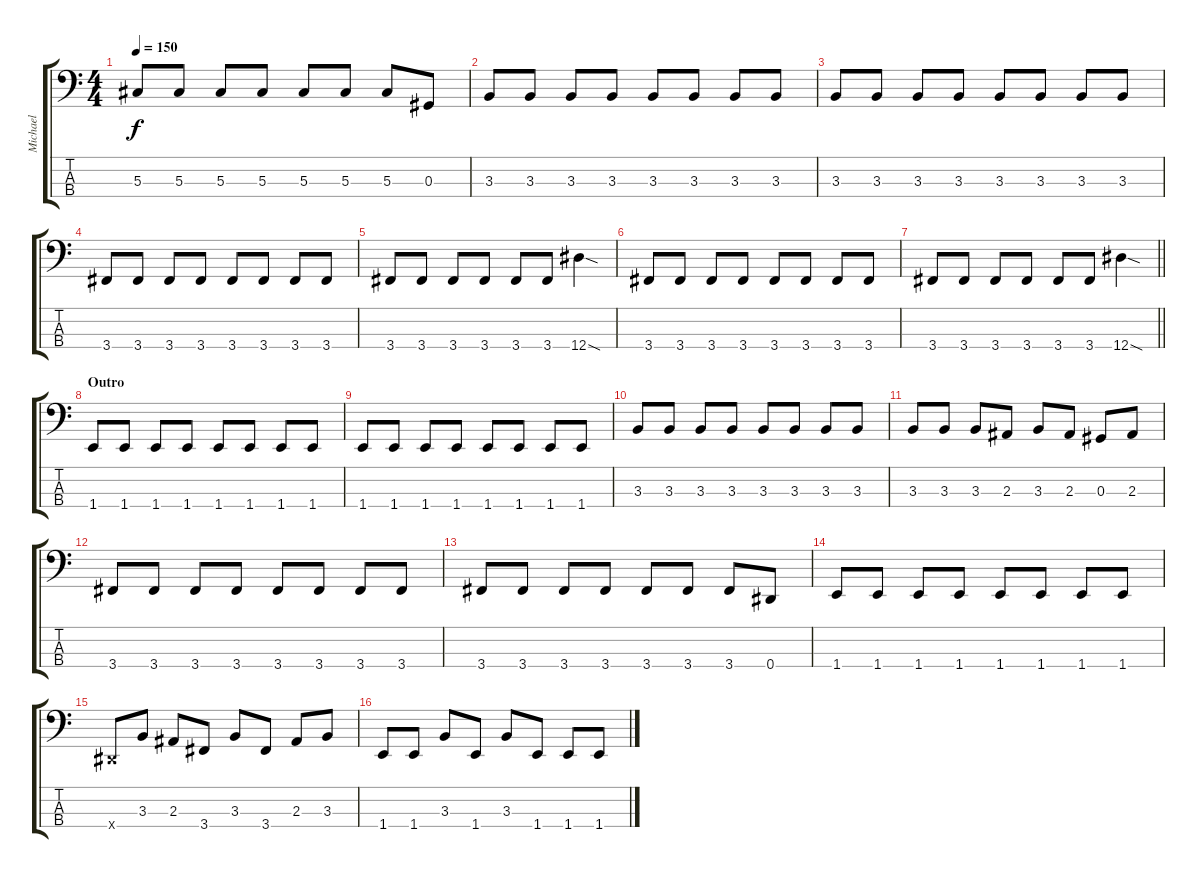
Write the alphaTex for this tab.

\track ("Michael" "Michael") {instrument electricbassfinger}
\staff {score tabs}
\tuning (Gb2 Db2 Ab1 Eb1) {hide}
\ts (4 4)
\tempo 150
\clef f4
\ks c
5.3.8{dy f} 5.3.8 5.3.8 5.3.8 5.3.8 5.3.8 5.3.8 0.3.8 |
3.3.8 3.3.8 3.3.8 3.3.8 3.3.8 3.3.8 3.3.8 3.3.8 |
3.3.8 3.3.8 3.3.8 3.3.8 3.3.8 3.3.8 3.3.8 3.3.8 |
3.4.8 3.4.8 3.4.8 3.4.8 3.4.8 3.4.8 3.4.8 3.4.8 |
3.4.8 3.4.8 3.4.8 3.4.8 3.4.8 3.4.8 12.4{sod}.4 |
3.4.8 3.4.8 3.4.8 3.4.8 3.4.8 3.4.8 3.4.8 3.4.8 |
\barLineRight lightlight
3.4.8 3.4.8 3.4.8 3.4.8 3.4.8 3.4.8 12.4{sod}.4 |
\section ("" "Outro")
1.4.8 1.4.8 1.4.8 1.4.8 1.4.8 1.4.8 1.4.8 1.4.8 |
1.4.8 1.4.8 1.4.8 1.4.8 1.4.8 1.4.8 1.4.8 1.4.8 |
3.3.8 3.3.8 3.3.8 3.3.8 3.3.8 3.3.8 3.3.8 3.3.8 |
3.3.8 3.3.8 3.3.8 2.3.8 3.3.8 2.3.8 0.3.8 2.3.8 |
3.4.8 3.4.8 3.4.8 3.4.8 3.4.8 3.4.8 3.4.8 3.4.8 |
3.4.8 3.4.8 3.4.8 3.4.8 3.4.8 3.4.8 3.4.8 0.4.8 |
1.4.8 1.4.8 1.4.8 1.4.8 1.4.8 1.4.8 1.4.8 1.4.8 |
0.4{x}.8 3.3.8 2.3.8 3.4.8 3.3.8 3.4.8 2.3.8 3.3.8 |
1.4.8 1.4.8 3.3.8 1.4.8 3.3.8 1.4.8 1.4.8 1.4.8
